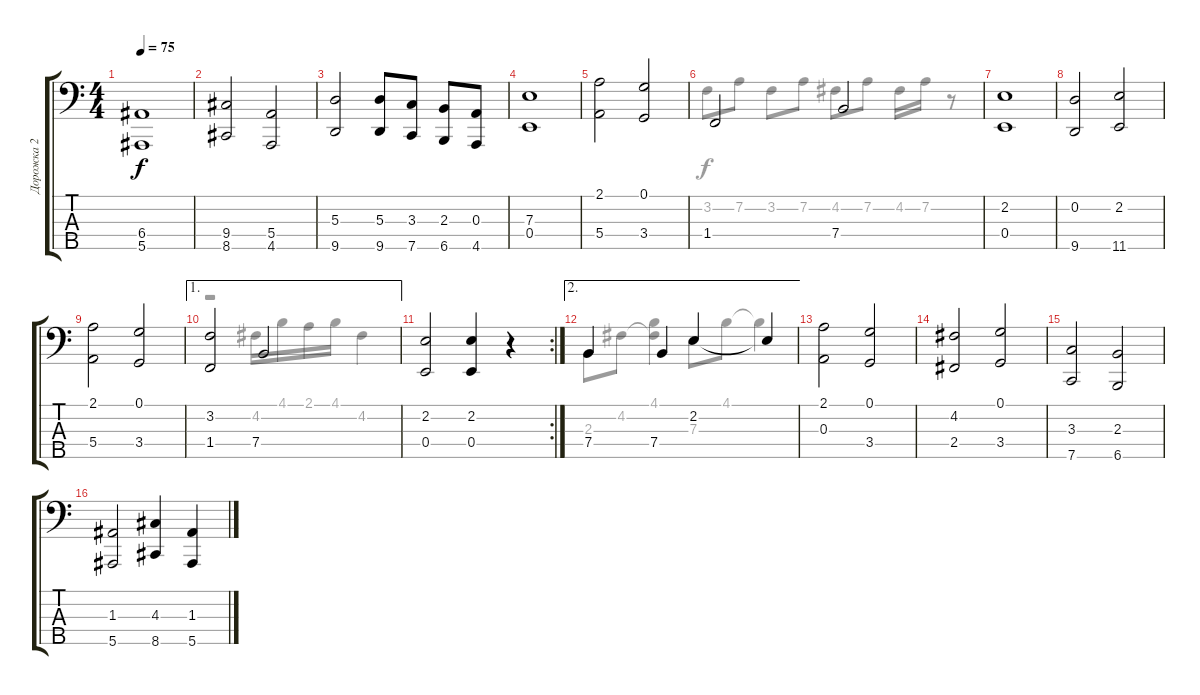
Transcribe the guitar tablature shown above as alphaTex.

\track ("Дорожка 2" "Дорожка 2") {instrument electricbassfinger}
\staff {score tabs}
\tuning (G2 D2 A1 E1 F0) {hide}
\voice
\ts (4 4)
\tempo 75
\clef f4
\ks c
(6.4 5.5).1{dy f} |
(9.4 8.5).2 (5.4 4.5).2 |
(5.3 9.5).2 (5.3 9.5).8 (3.3 7.5).8 (2.3 6.5).8 (0.3 4.5).8 |
(7.3 0.4).1 |
(2.1 5.4).2 (0.1 3.4).2 |
1.4.2 7.4.2 |
(2.2 0.4).1 |
(0.2 9.5).2 (2.2 11.5).2 |
(2.1 5.4).2 (0.1 3.4).2 |
\ae 1
(3.2 1.4).2 7.4.2 |
\rc 2
(2.2 0.4).2 (2.2 0.4).4 r.4 |
\ae 2
7.4.4 7.4.4 2.2.4 2.2{t}.4 |
(2.1 0.3).2 (0.1 3.4).2 |
(4.2 2.4).2 (0.1 3.4).2 |
(3.3 7.5).2 (2.3 6.5).2 |
(1.3 5.5).2 (4.3 8.5).4 (1.3 5.5).4
\voice
\clef f4
\ottava regular
\simile none
\ks c
|
|
|
|
|
3.2.8 7.2.8 3.2.8 7.2.8 4.2.8 7.2.8 4.2.16 7.2.16 r.8 |
|
|
|
r.2 4.2.16 4.1.16 2.1.16 4.1.16 4.2.4 |
|
2.3.8 4.2.8 (4.1 4.2{t}).4 7.3.8 4.1.8 4.1{t}.4 |
|
|
|
